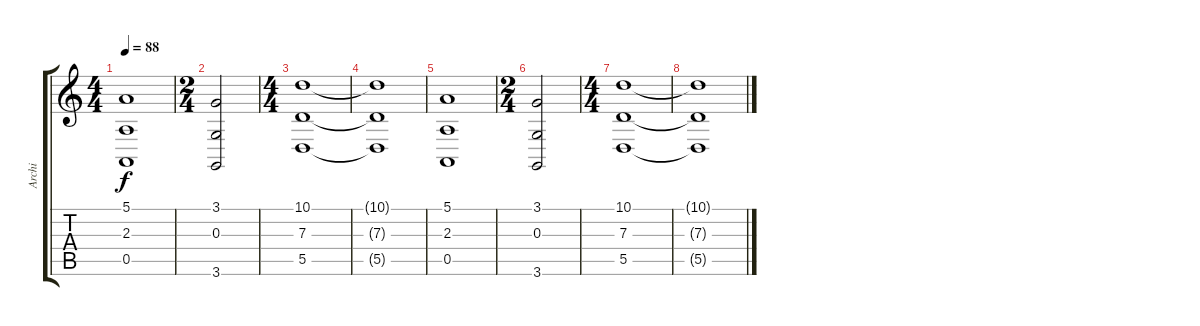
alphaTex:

\track ("Archi" "Archi") {instrument stringensemble1}
\staff {score tabs}
\tuning (E4 B3 G3 D3 A2 E2) {hide}
\ts (4 4)
\tempo 88
\clef g2
\ks c
(5.1 2.3 0.5).1{dy f} |
\ts (2 4)
(3.1 0.3 3.6).2 |
\ts (4 4)
(10.1 7.3 5.5).1 |
(10.1{t} 7.3{t} 5.5{t}).1 |
(5.1 2.3 0.5).1 |
\ts (2 4)
(3.1 0.3 3.6).2 |
\ts (4 4)
(10.1 7.3 5.5).1 |
(10.1{t} 7.3{t} 5.5{t}).1
